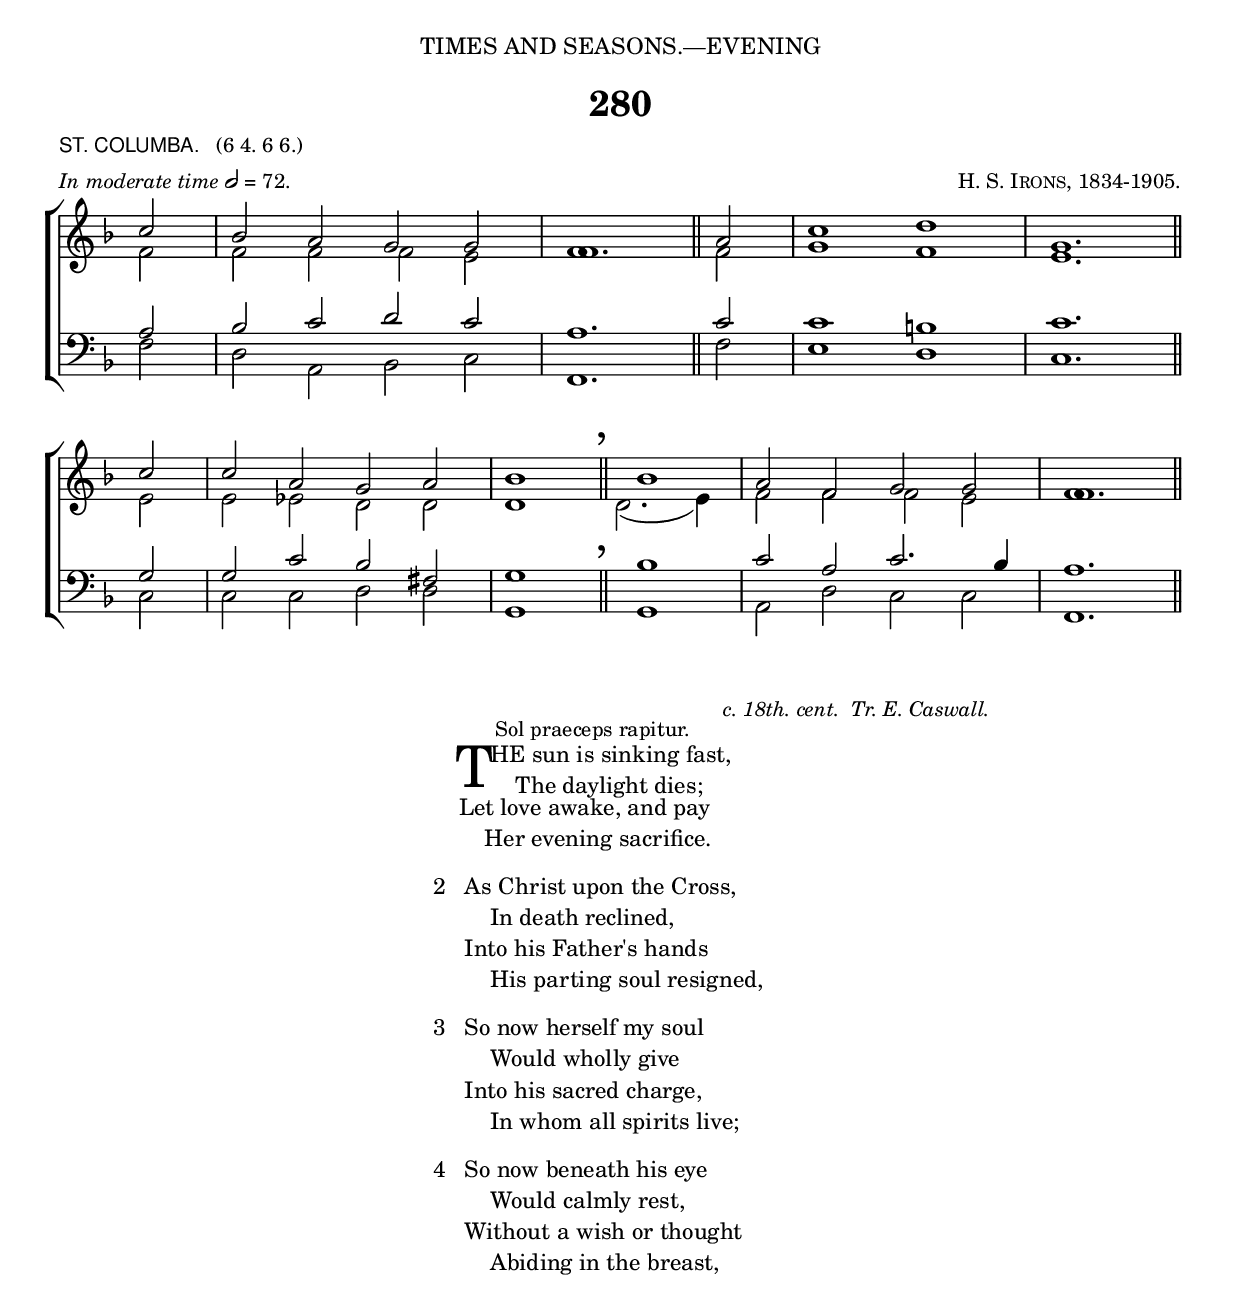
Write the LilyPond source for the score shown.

%%%% 429.png
%%%% Hymn 280. St. Columba. The sun is sinking fast
%%%% Rev 1.

\version "2.10"

\header {
  dedication = \markup {  \center-align { "TIMES AND SEASONS.—EVENING"
	\hspace #0.1 }}	
	
	title = "280"   
  
  poet = \markup { \small {  \line { \sans { "ST. COLUMBA."} \hspace #1 \roman {"(6 4. 6 6.)"}} }}
  
  meter = \markup { \small { \italic {In moderate time} \general-align #Y #DOWN \note #"2" #0.5 = 72.} }
  
  arranger = \markup { \small { \smallCaps "H. S. Irons," "1834-1905." }}
  
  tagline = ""
}


%%%%%%%%%%%%%%%%%%%%%%%%%%% Macros

%%% generates the breathmarks
breathmark = { \override Score.RehearsalMark #'break-visibility = #begin-of-line-invisible
	\override Score.RehearsalMark #'Y-offset = #'4.0
	\override Score.RehearsalMark #'X-offset = #'-0.5
	\mark \markup {\fontsize #4 ","}
}

%%% Mergedotted. Macro to pull note slightly leftwards.  Used to produce those partially merged wholenotes 
%%% Turns one dot off as there is only one dot for the two merged notes.

mergedotted = { \once \override Dots #'transparent = ##t
          \once \override NoteColumn #'force-hshift = #-0.01 }

%% Used to pull a note left. Used when a slurred note pair straddles a longer note above when notecolumn force-hshift does not work 		 
straddle =  { \once \override Score.SeparationItem #'padding = #2
              \once \override NoteHead #'X-offset = #-2.0
              \once \override Stem #'X-offset = #-2.0 }

%%%%%%%%%%%%%%%%%%%%%%%%%%% End of macro definitions


%%% SATB voices

global = {
  \time 4/2
  \key f \major
  \set Staff.midiInstrument = "church organ"
}

soprano = \relative c' { 
  \partial 2 c'2 | bes2 a2 g2 g2 | \mergedotted f1. \bar "||" a2 | c1 d1 | g,1. \bar "||" \break
  c2 | c2 a2 g2 a2 | bes1 \breathmark \bar "||" bes1 | a2 f2 g2 g2 | \mergedotted f1. \bar "||"
}
   
alto = \relative c' {  
  f2 | f2 f2 f2 e2 | f1. \bar "||" f2 | g1 f1 | e1. \bar "||" 
  e2 | e2 ees2 d2 d2 | d1 \bar "||" \straddle d2. ( e4 ) | f2 f2 f2 e2 | f1. \bar "||" 
}

tenor = \relative c {\clef bass 
  a'2 | bes2 c2 d2 c2 | a1. \bar "||" c2 | c1 b1 | c1. \bar "||" 
  g2 | g2 c2 bes2 fis2 | g1 \bar "||" bes1 | c2 a2 c2. bes4 | a1. \bar "||"
}

bass = \relative c {\clef bass 
  f2 | d2 a2 bes2 c2 | f,1. \bar "||" f'2 | e1 d1 | c1. \bar "||" 
  c2 | c2 c2 d2 d2 | g,1 \bar "||" g1 | a2 d2 c2 c2 | f,1. \bar "||" 
}

#(ly:set-option 'point-and-click #f)

\paper {
  #(set-paper-size "a4")
%  annotate-spacing = ##t
  print-page-number = ##f
  ragged-last-bottom = ##t
  ragged-bottom = ##t
}

\book{

%%% Score block	

\score{
\new ChoirStaff	
<<
	\context Staff = upper << 
	\context Voice = sopranos { \voiceOne \global \soprano }
	\context Voice = altos    { \voiceTwo \global \alto }
	                      >>
	\context Staff = lower <<
	\context Voice = tenors { \voiceOne \global \tenor }
	\context Voice = basses { \voiceTwo \global \bass }
			        >>
>>
\layout {
		indent=0
		\context { \Score \remove "Bar_number_engraver" }
		\context { \Staff \remove "Time_signature_engraver" }
		\context { \Score \remove "Mark_engraver"  }
                \context { \Staff \consists "Mark_engraver"  }
	} %% close layout

\midi { \context { \Score tempoWholesPerMinute = #(ly:make-moment 72 2) }}      
  	
	
} %%% Score bracket

%%% Lyric attributions and titles

\markup { \small { \hspace #64 \italic "c. 18th. cent.  Tr. E. Caswall." }}

\markup { \small { \hspace #42  "Sol praeceps rapitur." }}

%%% Lyrics

\markup { \hspace #36 %%add space as necc. to center the column
          \column { %% super column of everything
	              \column { %% verse 1 is a column of 2 lines  
	                  \line { \hspace #2.2 \column { \lower #2.4 \fontsize #8 "T" }   %%Drop Cap goes here
				  \hspace #-1.0    %% adjust this if other letters are too far from Drop Cap
				  \column  { \raise #0.0 "HE sun is sinking fast,"
			                                 "    The daylight dies;" } }          
	                  \line {  \hspace #2.5  %%adjust hspace until this line left edge is flush with Drop Cap
				   \lower  #1.56  %%adjust this until the line spacing looks right
				   \column {   
					   "Let love awake, and pay"
					   "    Her evening sacrifice."
					   "      " %%% adds vertical spacing between verses
			  		}}
		      }  
		       \line {  "2  "
			   \column {
				   "As Christ upon the Cross,"
				   "    In death reclined,"
				   "Into his Father's hands"
				   "    His parting soul resigned,"
				    "      " %%% adds vertical spacing between verses
		       }}
			\line { "3  "
				\column {
					"So now herself my soul"
					"    Would wholly give"
					"Into his sacred charge,"
					"    In whom all spirits live;"
			           "      " %%% adds vertical spacing between verses
			}}
			\line {"4  "
				\column {
					"So now beneath his eye"
					"    Would calmly rest,"
					"Without a wish or thought"
					"    Abiding in the breast,"
			}}	   
	  } %%% end super column
}

%%fake score block to occupy space and force a pagebreak.  Can't think of a better way of doing this.
\score{
	{s4 }
\header { breakbefore = ##f piece = ##f opus = ##f tagline = ##f }
\layout{	
	\context { \Staff
		\remove Time_signature_engraver
		\remove Key_engraver
		\remove Clef_engraver
		\remove Staff_symbol_engraver
}}}

%%% Second page
%%% Continuation of lyrics

\markup { \hspace #36 %%add space as necc. to center the column
          \column { %% super column of everything
			\hspace #1 % adds vertical spacing between verses
			\line {"5  "
				\column {
					"Save that his will be done,"
					"    Whate'er betide,"
					"Dead to herself, and dead"
					"    In him to all beside."
					 "      " %%% adds vertical spacing between verses
			}}
			\line {"6  "
				\column {
					"Thus would I live; yet now"
					"    Not I, but he"
					"In all his power and love"
					"    Henceforth alive in me—"
					 "      " %%% adds vertical spacing between verses
			}}
			\line {"7. "
				\column {
					"One sacred Trinity,"
					"    One Lord Divine,"
					"Myself for ever his,"
					"    And he for ever mine!"
					 "      " %%% adds vertical spacing between verses
			}}
	  }

} %%% lyric markup bracket

%%% Amen score block
\score{
  \new ChoirStaff
   <<
        \context Staff = upper \with { fontSize = #-3  \override StaffSymbol #'staff-space = #(magstep -2) }  
	                      << 
	\context Voice = "sopranos" { \relative c' { \clef treble \global \voiceOne  f1 f1  \bar "||" }}
	\context Voice = "altos"    { \relative c' {  \clef treble \global \voiceTwo d1 c1 \bar "||" }}
	                      >>
			      
	\context Lyrics \lyricsto "altos" { \override LyricText #'font-size = #-1 A -- men. }
	
	\context Staff = lower \with { fontSize = #-3  \override StaffSymbol #'staff-space = #(magstep -2) }  
	                       <<
	\context Voice = "tenors" { \relative c { \clef bass \global \voiceThree bes'1 a1   \bar "||" }}
	\context Voice = "basses" { \relative c { \clef bass \global \voiceFour  bes1 f'1  \bar "||" }}
			        >> 
  >>			      
\header { breakbefore = ##f piece = " " opus = " " }
\layout { 
	\context { \Score timing = ##f }
	ragged-right = ##t
	indent = 15\cm
	\context { \Staff \remove Time_signature_engraver }

       }

\midi { \context { \Score tempoWholesPerMinute = #(ly:make-moment 72 2) }}  %%Amen midi       
       
}  


} %%% book bracket
